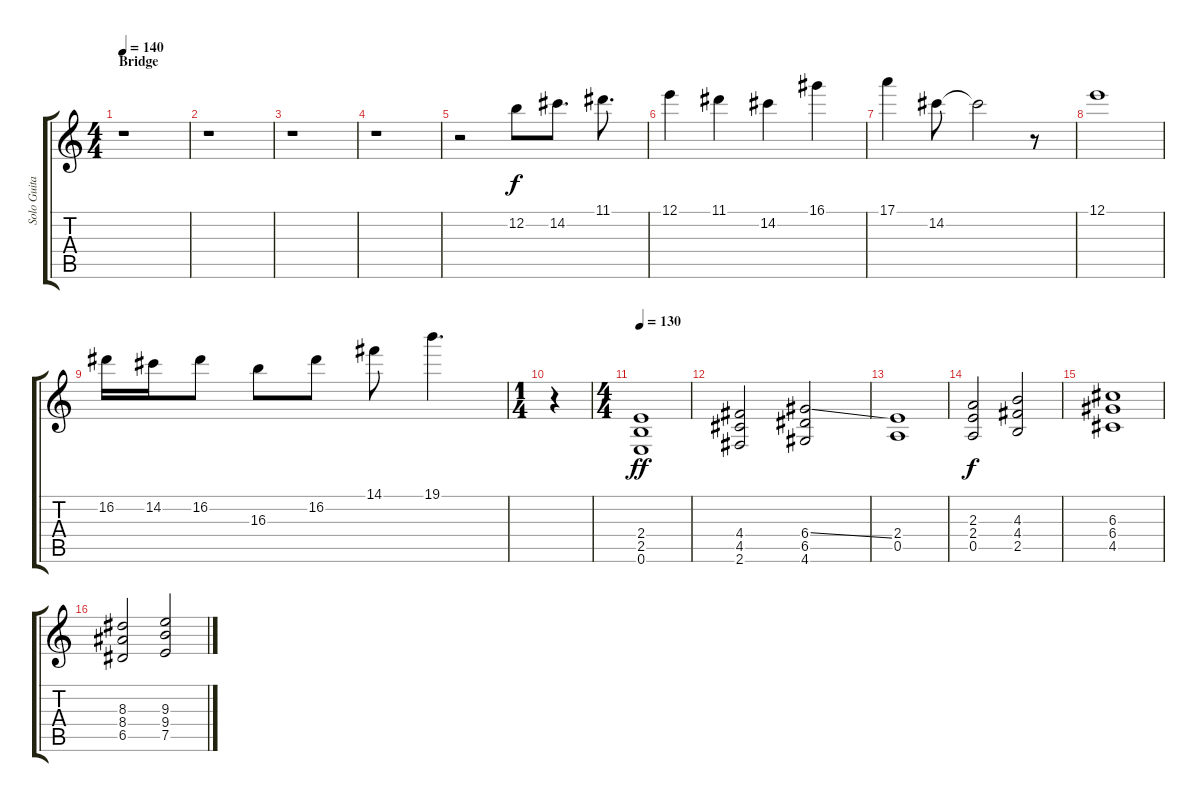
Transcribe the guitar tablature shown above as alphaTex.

\track ("Solo Guitar" "Solo Guita") {instrument overdrivenguitar}
\staff {score tabs}
\tuning (E4 B3 G3 D3 A2 E2) {hide}
\ts (4 4)
\section ("" "Bridge")
\tempo 140
\clef g2
\ks c
r.1{dy f} |
r.1 |
r.1 |
r.1 |
r.2 12.2.8 14.2.8{d} 11.1.8{d} |
12.1.4 11.1.4 14.2.4 16.1.4 |
17.1.4 14.2.8 14.2{t}.2 r.8 |
12.1.1 |
16.2.16 14.2.16 16.2.8 16.3.8 16.2.8 14.1.8 19.1.4{d} |
\ts (1 4)
r.4 |
\ts (4 4)
\tempo 130
(2.4 2.5 0.6).1{dy ff volume 12} |
(4.4 4.5 2.6).2{volume 12} (6.4{ss} 6.5 4.6).2 |
(2.4 0.5).1{volume 12} |
(2.3 2.4 0.5).2{dy f volume 12} (4.3 4.4 2.5).2 |
(6.3 6.4 4.5).1{volume 12} |
(8.3 8.4 6.5).2{volume 12} (9.3 9.4 7.5).2
